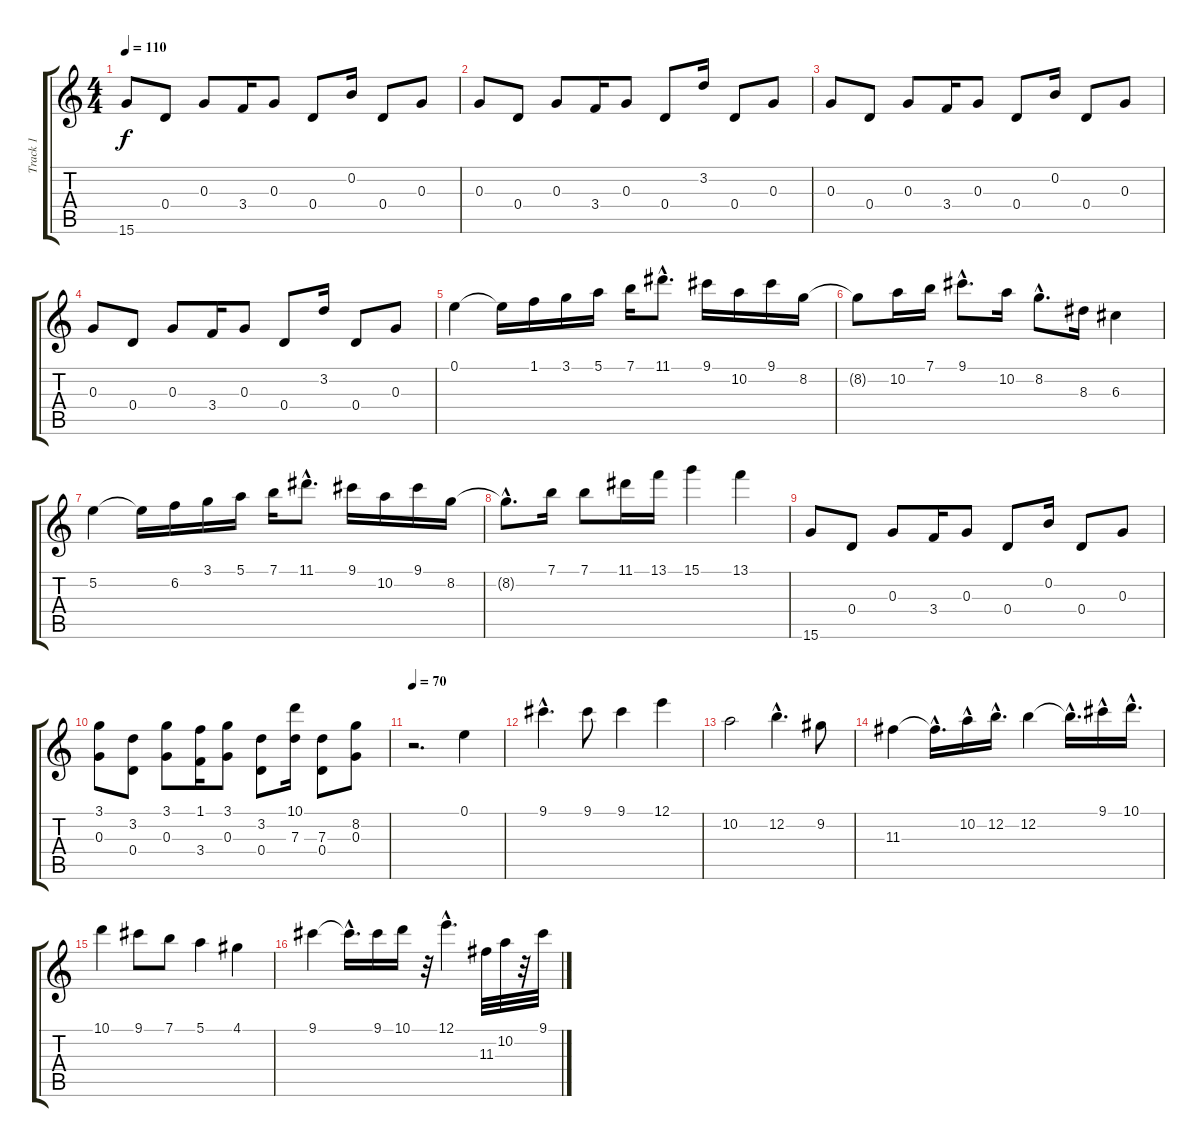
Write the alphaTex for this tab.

\track ("Track 1" "Track 1") {instrument distortionguitar}
\staff {score tabs}
\tuning (E4 B3 G3 D3 A2 E2) {hide}
\ts (4 4)
\tempo 110
\clef g2
\ks c
15.6.8{dy f} 0.4.8 0.3.8 3.4.16 0.3.8 0.4.8 0.2.16 0.4.8 0.3.8 |
0.3.8 0.4.8 0.3.8 3.4.16 0.3.8 0.4.8 3.2.16 0.4.8 0.3.8 |
0.3.8 0.4.8 0.3.8 3.4.16 0.3.8 0.4.8 0.2.16 0.4.8 0.3.8 |
0.3.8 0.4.8 0.3.8 3.4.16 0.3.8 0.4.8 3.2.16 0.4.8 0.3.8 |
0.1.4 0.1{t}.16 1.1.16 3.1.16 5.1.16 7.1.16 11.1{hac}.8{d} 9.1.16 10.2.16 9.1.16 8.2.16 |
8.2{t}.8 10.2.16 7.1.16 9.1{hac}.8{d} 10.2.16 8.2{hac}.8{d} 8.3.16 6.3.4 |
5.2.4 5.2{t}.16 6.2.16 3.1.16 5.1.16 7.1.16 11.1{hac}.8{d} 9.1.16 10.2.16 9.1.16 8.2.16 |
8.2{hac t}.8{d} 7.1.16 7.1.8 11.1.16 13.1.16 15.1.4 13.1.4 |
15.6.8 0.4.8 0.3.8 3.4.16 0.3.8 0.4.8 0.2.16 0.4.8 0.3.8 |
(3.1 0.3).8 (3.2 0.4).8 (3.1 0.3).8 (1.1 3.4).16 (3.1 0.3).8 (3.2 0.4).8 (10.1 7.3).16 (7.3 0.4).8 (8.2 0.3).8 |
\tempo 70
r.2{d} 0.1.4 |
9.1{hac}.4{d} 9.1.8 9.1.4 12.1.4 |
10.2.2 12.2{hac}.4{d} 9.2.8 |
11.3.4 11.3{hac t}.16{d} 10.2{hac}.16 12.2{hac}.16{d} 12.2.4 12.2{hac t}.16{d} 9.1{hac}.16 10.1{hac}.16{d} |
10.1.4 9.1.8 7.1.8 5.1.4 4.1.4 |
9.1.4 9.1{hac t}.16{d} 9.1.16 10.1.16 r.32 12.1{hac}.4{d} 11.3.32 10.2.32 r.32 9.1.32
